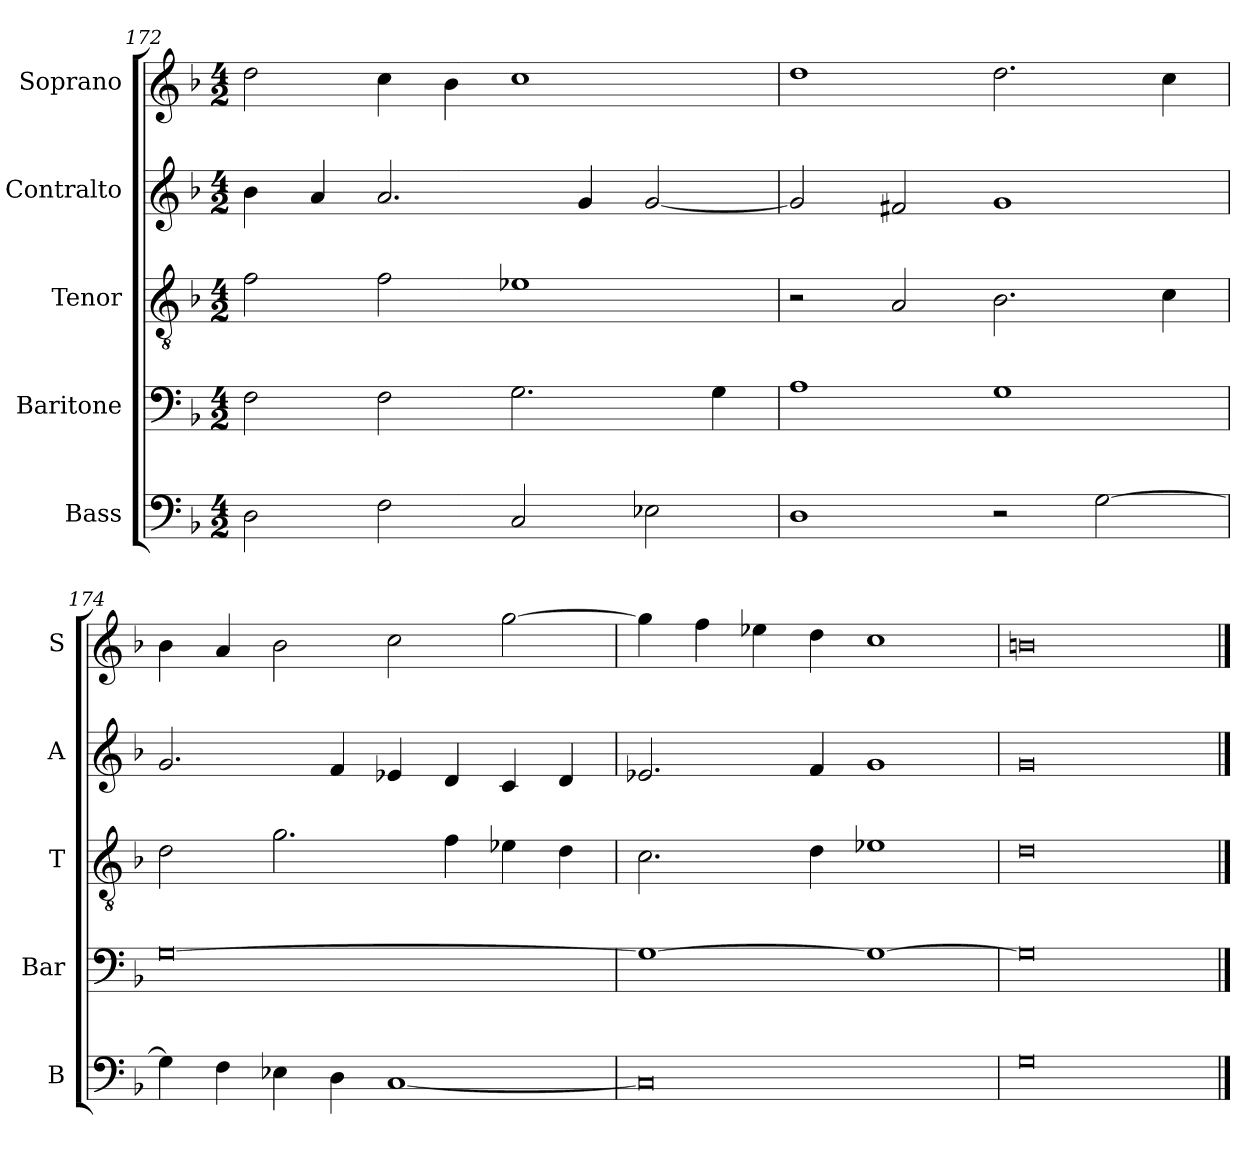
**kern	**kern	**kern	**kern	**kern
*part5	*part4	*part3	*part2	*part1
*staff5	*staff4	*staff3	*staff2	*staff1
*I"Bass	*I"Baritone	*I"Tenor	*I"Contralto	*I"Soprano
*I'B	*I'Bar	*I'T	*I'A	*I'S
*clefF4	*clefF4	*clefGv2	*clefG2	*clefG2
*k[b-]	*k[b-]	*k[b-]	*k[b-]	*k[b-]
*G:dor	*G:dor	*G:dor	*G:dor	*G:dor
*M4/2	*M4/2	*M4/2	*M4/2	*M4/2
=172	=172	=172	=172	=172
2D	2F	2f	4b-	2dd
.	.	.	4a	.
2F	2F	2f	2.a	4cc
.	.	.	.	4b-
2C	2.G	1e-X	.	1cc
.	.	.	4g	.
2E-X	.	.	[2g	.
.	4G	.	.	.
=173	=173	=173	=173	=173
1D	1A	2r	2g]	1dd
.	.	2A	2f#X	.
2r	1G	2.B-	1g	2.dd
[2G	.	.	.	.
.	.	4c	.	4cc
=174	=174	=174	=174	=174
4G]	[0G	2d	2.g	4b-
4F	.	.	.	4a
4E-X	.	2.g	.	2b-
4D	.	.	4f	.
[1C	.	.	4e-X	2cc
.	.	4f	4d	.
.	.	4e-X	4c	[2gg
.	.	4d	4d	.
=175	=175	=175	=175	=175
0C]	1G_	2.c	2.e-X	4gg]
.	.	.	.	4ff
.	.	.	.	4ee-X
.	.	4d	4f	4dd
.	1G_	1e-X	1g	1cc
=176	=176	=176	=176	=176
0G	0G]	0d	0g	0bn
==	==	==	==	==
*-	*-	*-	*-	*-
